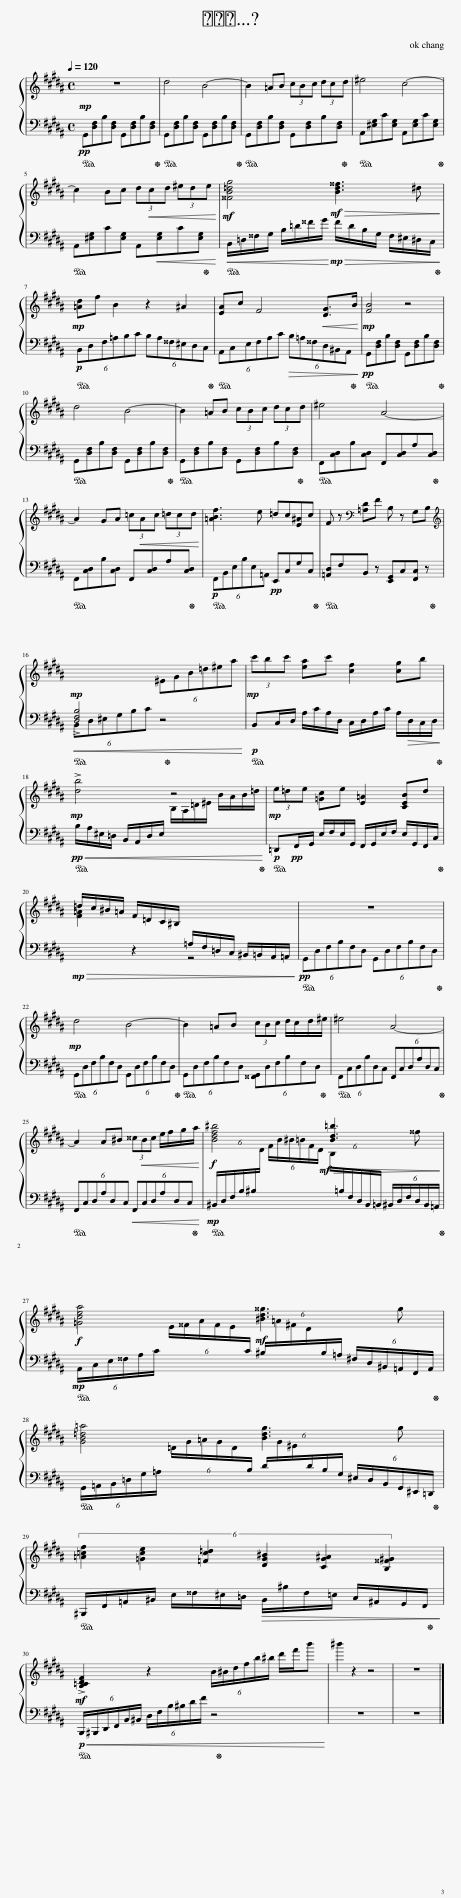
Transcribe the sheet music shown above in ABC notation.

X:1
%%score { 1 | 2 }
L:1/8
Q:1/4=120
M:4/4
I:linebreak $
K:B
V:1 treble
V:2 bass
V:1
!mp! z8 | d4 B4- | B2 =AB (3cBc (3dcd | ^e4 c4- |$ c2 Bc (3d!<(!cd (3^ede!<)! | %5
!mf! [^^FB=dg]4!mf!!>(! [Bd^^f]3 ^d!>)! |$!mp! [=Ad]f B2 z2 ^A2 | [EA]c F4!<(! [DG]>B!<)! |!mp! [FB]4 z4 |$ d4 B4- | %10
 B2 =AB (3cBc (3dcd | ^e4 A4- |$ A2 GA (3=c!<(!Ac (3=dcd!<)! | [=ABf]3 e =dc[E^A]c | F z[K:bass] [=A,D]F B, z G,B, |$ %15
[K:treble]!mp![I:staff +1] !>![D,F,B,]4[I:staff -1] (6:4:6^EGB=d^ea |!mp! (3c'bc' [ea]c' [cf]2 [cg]b |$!mp! !>![db]4 z4 |!mp! (3e=de [=Gc]e [E=A]2 [CEB]d |$ =d/c/^B/=A/ F/=D/C/^B,/[I:staff +1] =A,/F,/=D,/C,/ ^B,,/=B,,/A,,/=A,,/ | %20
[I:staff -1] z8 |$!mp! d4 B4- | B2 =AB (3cBc d/c/d/^e/ | ^e4 A4- |$ A2 A^B (3^^c!<(!Bc e/f/g/a/!<)! | %25
!f! [Bdf^b]4!mf!!>(! [Bd=b]3 ^^f!>)! |$!f! [=Gcea]4!mf! [^Bd^^g]3 g |$ [GB=d=a]4 [Bdg]3 g |$ (6:4:6[=A=cf]2 [=Gce]2 [=Fc=d]2 [DG^B]2 [CG^A]2 [B,^^F^G]2 |$!mf! !>![B,=CDF]2 z2 (6:4:6B/^B/d/f/b/^b/ d'/f'/b' | %30
 ^b'2 z2 z4 | z8 |] %32
V:2
!pp!!ped! G,,[D,F,]B,[D,F,] G,,[D,F,]B,[D,F,]!ped-up! |!ped! G,,[D,F,]B,[D,F,] G,,[D,F,]B,[D,F,]!ped-up! |!ped! G,,[D,F,]B,[D,F,] G,,[D,F,]B,[D,F,]!ped-up! |!ped! A,,[^E,G,]C[E,G,] A,,[E,G,]C[E,G,]!ped-up! |$!ped! A,,[^E,G,]C[E,G,] A,,!<(![E,G,]C[E,G,]!ped-up!!<)! | %5
!<(!!ped! B,,/=D,/^^F,/G,/ B,/=D/^^F/G/!<)!!mp!!>(! F/D/B,/G,/ F,/^E,/^D,/C,/!ped-up!!>)! |$!p!!ped! (6:4:6B,,D,F,=A,B,C (6:4:6B,A,^^F,^E,D,C,!ped-up! |!ped! (6:4:6A,,C,E,F,A,C!>(! (6:4:6B,=A,^^F,D,^B,,A,,!ped-up!!>)! |!pp!!ped! G,,[D,F,]B,[D,F,] G,,[D,F,]B,[D,F,]!ped-up! |$!ped! G,,[D,F,]B,[D,F,] G,,[D,F,]B,[D,F,]!ped-up! | %10
!ped! G,,[D,F,]B,[D,F,] G,,[D,F,]B,[D,F,]!ped-up! |!ped! F,,[C,D,]B,[C,D,] F,,[C,D,]A,[C,D,]!ped-up! |$!ped! F,,[C,D,]B,[C,D,] F,,[C,D,]A,[C,D,]!ped-up! |!p!!ped! (6:4:6F,,B,,E,B,E,=A,,!pp! E,,C,G,C,!ped-up! |!ped! [=A,,D,]F,B,, z [E,,G,,]C,[F,,C,] z!ped-up! |$ %15
!ped!!<(! (6:4:6B,,D,^E,G,B,C z4!ped-up!!<)! |!p!!ped! B,,C,/D,/ A,/C/A,/D,/ C,/D,/A,/C/ A,/!>(!D,/C,/D,/!ped-up!!>)! |$!pp!!ped!!<(! B,/A,/^E,/=D,/ B,,/A,,/D,/E,/[I:staff -1] B,/A,/=D/^E/ B/A/B/=d/!ped-up!!<)! |!p!!ped![I:staff +1] =D,,!pp!F,,/G,,/ E,/F,/E,/G,,/ F,,/G,,/E,/F,/ E,/G,,/F,,/C,/!ped-up! |$!mp!!>(![I:staff -1] [F=A]2[I:staff +1] z2 z4!>)! | %20
!pp!!ped! (6:4:6G,,D,F,B,F,D, (6:4:6G,,D,F,B,F,D,!ped-up! |$!ped! (6:4:6G,,D,F,B,F,D, (6:4:6G,,D,F,B,F,D,!ped-up! |!ped! (6:4:6G,,D,F,B,F,D, (6:4:6[^^F,,G,,]D,F,B,F,D,!ped-up! |!ped! (6:4:6F,,C,D,B,D,C, (6:4:6F,,C,D,A,D,C,!ped-up! |$!ped! (6:4:6F,,C,D,A,D,C,!<(! (6:4:6F,,C,D,A,D,C,!ped-up!!<)! | %25
!mp!!ped! (6:4:6^B,,/D,/F,/B,/^B,/[I:staff -1]D/ (6:4:6F/B/^B/=B/F/D/ (6:4:6B,/[I:staff +1]=B,/F,/D,/B,,/=B,,/ (6:4:6^B,,/D,/F,/D,/B,,/=A,,/!ped-up! |$!mp!!ped! (6:4:6A,,/C,/E,/^^F,/A,/C/[I:staff -1] (6:4:6E/^^F/A/F/E/[I:staff +1]C/ (6:4:6^B,/[I:staff -1]=A/^F/D/[I:staff +1]B,/=A,/ (6:4:6^F,/D,/^B,,/=A,,/F,,/A,,/!ped-up! |$!ped! (6:4:6G,,/=A,,/B,,/=D,/G,/=A,/[I:staff -1] (6:4:6=D/G/=A/G/D/[I:staff +1]B,/ (6:4:6D/[I:staff -1]G/^E/[I:staff +1]D/B,/G,/ (6:4:6^E,/D,/B,,/G,,/^E,,/=D,,/!ped-up! |$!ped! ^B,,,/F,,/=A,,/^B,,/ E,/^^F,/^E,/=D,/!>(! B,,/^B,/F,/=E,/ C,/^A,,/G,,/F,,/!ped-up!!>)! |$!p!!<(!!ped! (6:4:6B,,,/^B,,,/D,,/F,,/B,,/^B,,/ (6:4:6D,/F,/B,/^B,/D/F/ z4!<)!!ped-up! | %30
 z8 | z8 |] %32
